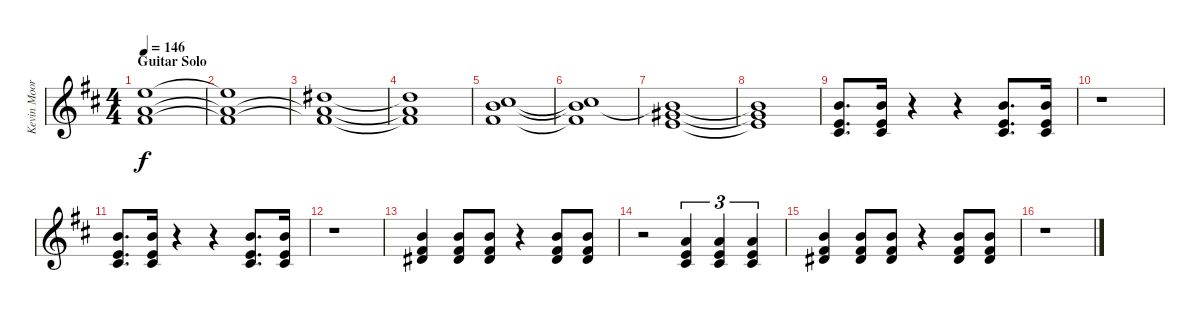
\track ("Kevin Moore Strings/Keys" "Kevin Moor") {instrument stringensemble1}
\staff {score}
\tuning (E4 B3 G3 D3 A2 E2 B1) {hide}
\ts (4 4)
\section ("" "Guitar Solo")
\tempo 146
\clef g2
\ks bminor
(12.1 10.2 11.3).1{dy f} |
(12.1{t} 10.2{t} 11.3{t}).1 |
(11.1 10.2{t} 11.3{t}).1 |
(11.1{t} 10.2{t} 11.3{t}).1 |
(9.1 12.2 11.3).1 |
(9.1{t} 12.2{t} 11.3{t}).1 |
(12.2{t} 13.3 14.4).1 |
(12.2{t} 13.3{t} 14.4{t}).1 |
(12.2 9.3 11.4).8{d} (12.2 9.3 11.4).16 r.4 r.4 (12.2 9.3 11.4).8{d} (12.2 9.3 11.4).16 |
r.1 |
(12.2 9.3 11.4).8{d} (12.2 9.3 11.4).16 r.4 r.4 (12.2 9.3 11.4).8{d} (12.2 9.3 11.4).16 |
r.1 |
(12.2 11.3 13.4).4 (12.2 11.3 13.4).8 (12.2 11.3 13.4).8 r.4 (12.2 11.3 13.4).8 (12.2 11.3 13.4).8 |
r.2 (10.2 9.3 11.4).4{tu (3 2)} (10.2 9.3 11.4).4{tu (3 2)} (10.2 9.3 11.4).4{tu (3 2)} |
(12.2 11.3 13.4).4 (12.2 11.3 13.4).8 (12.2 11.3 13.4).8 r.4 (12.2 11.3 13.4).8 (12.2 11.3 13.4).8 |
r.1
